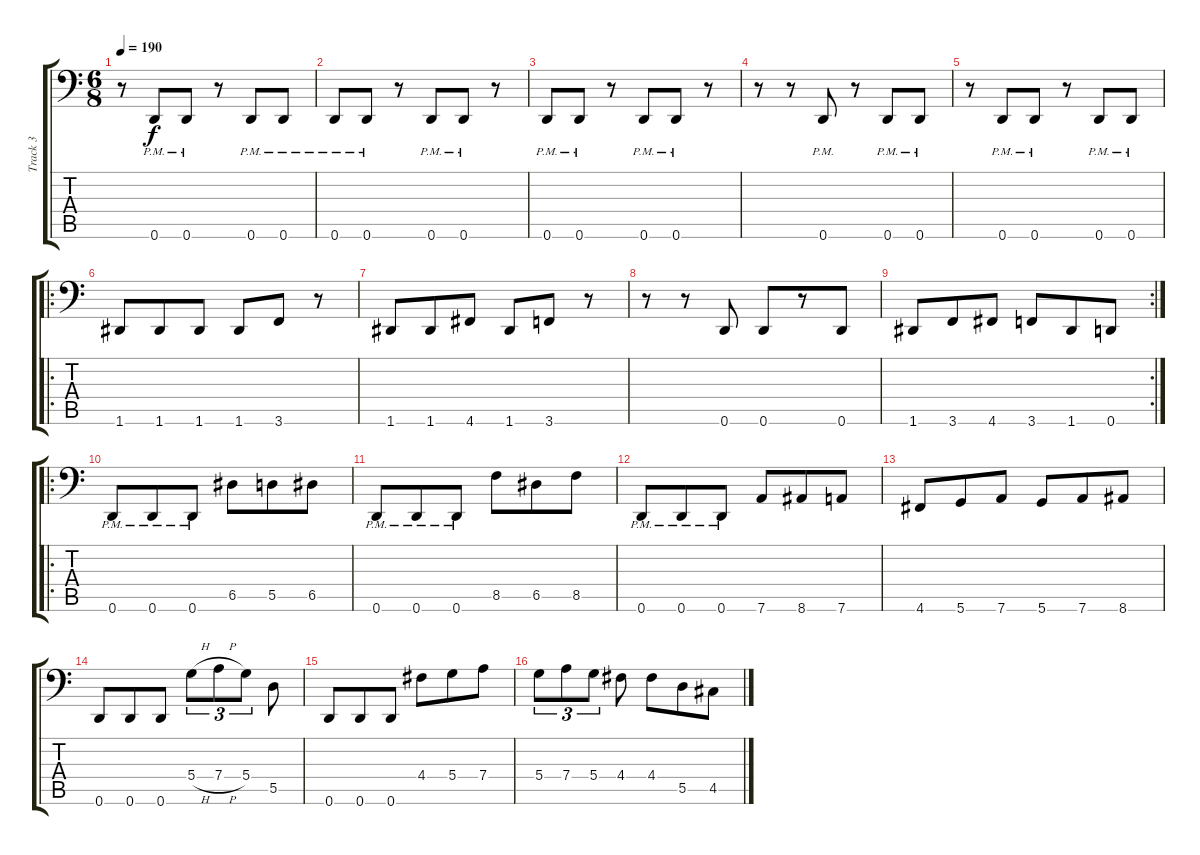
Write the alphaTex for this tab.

\track ("Track 3" "Track 3") {instrument electricbasspick}
\staff {score tabs}
\tuning (E3 B2 G2 D2 A1 D1) {hide}
\ts (6 8)
\tempo 190
\clef f4
\ks c
r.8{dy f} 0.6{pm}.8 0.6{pm}.8 r.8 0.6{pm}.8 0.6{pm}.8 |
0.6{pm}.8 0.6{pm}.8 r.8 0.6{pm}.8 0.6{pm}.8 r.8 |
0.6{pm}.8 0.6{pm}.8 r.8 0.6{pm}.8 0.6{pm}.8 r.8 |
r.8 r.8 0.6{pm}.8 r.8 0.6{pm}.8 0.6{pm}.8 |
r.8 0.6{pm}.8 0.6{pm}.8 r.8 0.6{pm}.8 0.6{pm}.8 |
\ro
1.6.8 1.6.8 1.6.8 1.6.8 3.6.8 r.8 |
1.6.8 1.6.8 4.6.8 1.6.8 3.6.8 r.8 |
r.8 r.8 0.6.8 0.6.8 r.8 0.6.8 |
\rc 2
1.6.8 3.6.8 4.6.8 3.6.8 1.6.8 0.6.8 |
\ro
0.6{pm}.8 0.6{pm}.8 0.6{pm}.8 6.5.8 5.5.8 6.5.8 |
0.6{pm}.8 0.6{pm}.8 0.6{pm}.8 8.5.8 6.5.8 8.5.8 |
0.6{pm}.8 0.6{pm}.8 0.6{pm}.8 7.6.8 8.6.8 7.6.8 |
4.6.8 5.6.8 7.6.8 5.6.8 7.6.8 8.6.8 |
0.6.8 0.6.8 0.6.8 5.4{h}.8{tu (3 2)} 7.4{h}.8{tu (3 2)} 5.4.8{tu (3 2)} 5.5.8 |
0.6.8 0.6.8 0.6.8 4.4.8 5.4.8 7.4.8 |
5.4.8{tu (3 2)} 7.4.8{tu (3 2)} 5.4.8{tu (3 2)} 4.4.8 4.4.8 5.5.8 4.5.8
